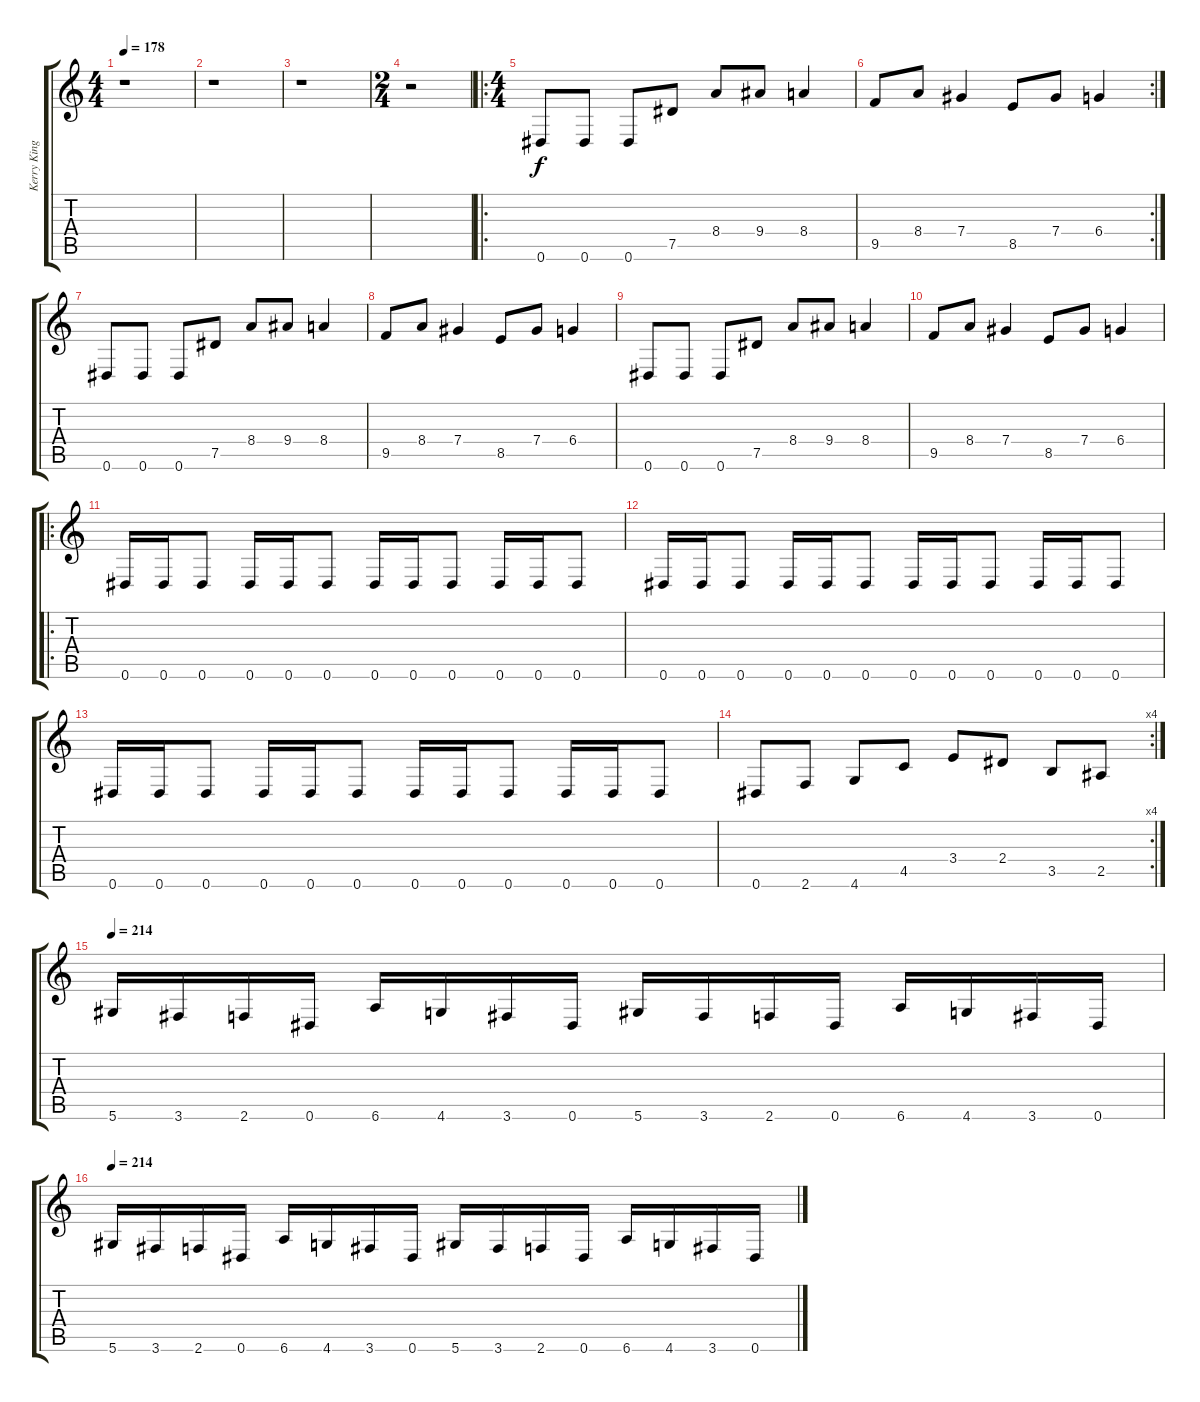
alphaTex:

\track ("Kerry King" "Kerry King") {instrument overdrivenguitar}
\staff {score tabs}
\tuning (Eb4 Bb3 Gb3 Db3 Ab2 Eb2) {hide}
\ts (4 4)
\tempo 178
\clef g2
\ks c
r.1{dy f} |
r.1 |
r.1 |
\ts (2 4)
r.2 |
\ro
\ts (4 4)
0.6.8 0.6.8 0.6.8 7.5.8 8.4.8 9.4.8 8.4.4 |
\rc 2
9.5.8 8.4.8 7.4.4 8.5.8 7.4.8 6.4.4 |
0.6.8 0.6.8 0.6.8 7.5.8 8.4.8 9.4.8 8.4.4 |
9.5.8 8.4.8 7.4.4 8.5.8 7.4.8 6.4.4 |
0.6.8 0.6.8 0.6.8 7.5.8 8.4.8 9.4.8 8.4.4 |
9.5.8 8.4.8 7.4.4 8.5.8 7.4.8 6.4.4 |
\ro
0.6.16 0.6.16 0.6.8 0.6.16 0.6.16 0.6.8 0.6.16 0.6.16 0.6.8 0.6.16 0.6.16 0.6.8 |
0.6.16 0.6.16 0.6.8 0.6.16 0.6.16 0.6.8 0.6.16 0.6.16 0.6.8 0.6.16 0.6.16 0.6.8 |
0.6.16 0.6.16 0.6.8 0.6.16 0.6.16 0.6.8 0.6.16 0.6.16 0.6.8 0.6.16 0.6.16 0.6.8 |
\rc 4
0.6.8 2.6.8 4.6.8 4.5.8 3.4.8 2.4.8 3.5.8 2.5.8 |
\tempo 214
5.6.16 3.6.16 2.6.16 0.6.16 6.6.16 4.6.16 3.6.16 0.6.16 5.6.16 3.6.16 2.6.16 0.6.16 6.6.16 4.6.16 3.6.16 0.6.16 |
\tempo 214
5.6.16 3.6.16 2.6.16 0.6.16 6.6.16 4.6.16 3.6.16 0.6.16 5.6.16 3.6.16 2.6.16 0.6.16 6.6.16 4.6.16 3.6.16 0.6.16
